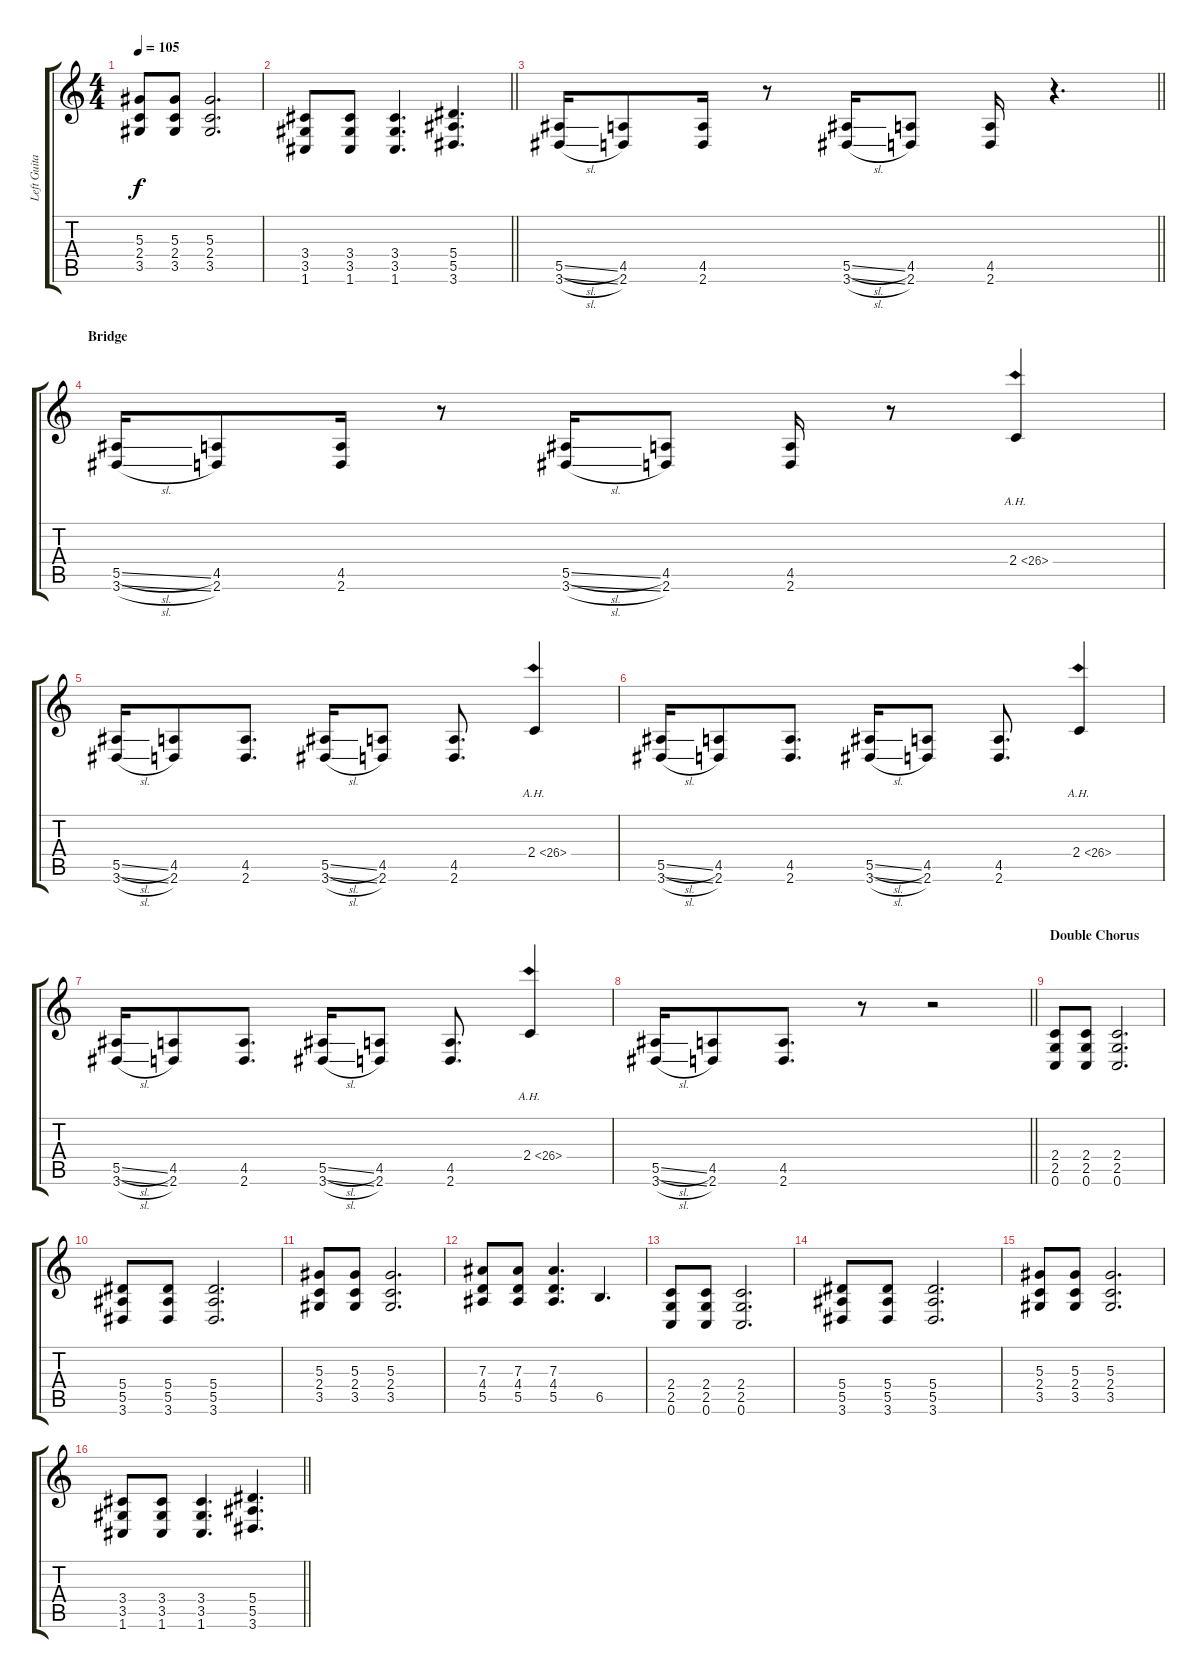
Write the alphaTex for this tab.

\track ("Left Guitar" "Left Guita") {instrument distortionguitar}
\staff {score tabs}
\tuning (C4 G3 Eb3 Bb2 F2 C2) {hide}
\ts (4 4)
\tempo 105
\clef g2
\ks c
(5.3 2.4 3.5).8{dy f} (5.3 2.4 3.5).8 (5.3 2.4 3.5).2{d} |
\barLineRight lightlight
(3.4 3.5 1.6).8 (3.4 3.5 1.6).8 (3.4 3.5 1.6).4{d} (5.4 5.5 3.6).4{d} |
\section ("" "")
\barLineRight lightlight
(5.5{sl} 3.6{sl}).16 (4.5 2.6).8 (4.5 2.6).16 r.8 (5.5{sl} 3.6{sl}).16 (4.5 2.6).8 (4.5 2.6).16 r.4{d} |
\section ("" "Bridge")
(5.5{sl} 3.6{sl}).16 (4.5 2.6).8 (4.5 2.6).16 r.8 (5.5{sl} 3.6{sl}).16 (4.5 2.6).8 (4.5 2.6).16 r.8 2.4{ah 24}.4 |
(5.5{sl} 3.6{sl}).16 (4.5 2.6).8 (4.5 2.6).8{d} (5.5{sl} 3.6{sl}).16 (4.5 2.6).8 (4.5 2.6).8{d} 2.4{ah 24}.4 |
(5.5{sl} 3.6{sl}).16 (4.5 2.6).8 (4.5 2.6).8{d} (5.5{sl} 3.6{sl}).16 (4.5 2.6).8 (4.5 2.6).8{d} 2.4{ah 24}.4 |
(5.5{sl} 3.6{sl}).16 (4.5 2.6).8 (4.5 2.6).8{d} (5.5{sl} 3.6{sl}).16 (4.5 2.6).8 (4.5 2.6).8{d} 2.4{ah 24}.4 |
\barLineRight lightlight
(5.5{sl} 3.6{sl}).16 (4.5 2.6).8 (4.5 2.6).8{d} r.8 r.2 |
\section ("" "Double Chorus")
(2.4 2.5 0.6).8 (2.4 2.5 0.6).8 (2.4 2.5 0.6).2{d} |
(5.4 5.5 3.6).8 (5.4 5.5 3.6).8 (5.4 5.5 3.6).2{d} |
(5.3 2.4 3.5).8 (5.3 2.4 3.5).8 (5.3 2.4 3.5).2{d} |
(7.3 4.4 5.5).8 (7.3 4.4 5.5).8 (7.3 4.4 5.5).4{d} 6.5.4{d} |
(2.4 2.5 0.6).8 (2.4 2.5 0.6).8 (2.4 2.5 0.6).2{d} |
(5.4 5.5 3.6).8 (5.4 5.5 3.6).8 (5.4 5.5 3.6).2{d} |
(5.3 2.4 3.5).8 (5.3 2.4 3.5).8 (5.3 2.4 3.5).2{d} |
\barLineRight lightlight
(3.4 3.5 1.6).8 (3.4 3.5 1.6).8 (3.4 3.5 1.6).4{d} (5.4 5.5 3.6).4{d}
